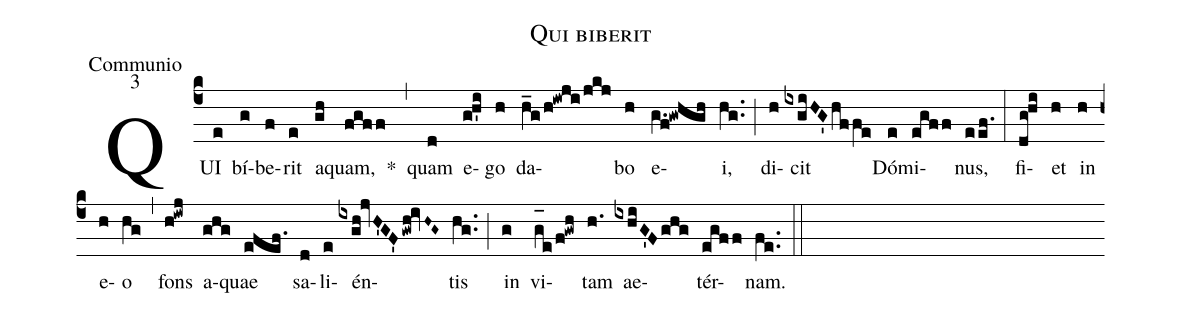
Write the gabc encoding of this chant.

name:Qui biberit;
office-part:Communio;
mode:3;
%%
(c4) QUI(e) bí(g)be(f)rit(e) a(gh)quam,(fgff) *(,) quam(d) e(gh'i)go(h) da(h_g/h!iwji/jkj)bo(h) e(g.f!gwhgh)i,(hg..) (;) di(h)cit(ixgiHG'hffe) Dó(e)mi(egff)nus,(eef.) (:) fi(dg!hi)et(h) in(h) e(h)o(hg) (,) fons(h!iwj) a(ghg)quae(efef.) sa(d)li(e)én(ixgh!jvH'GF'gwh!ivH~G~)tis(hg..) (;) in(g) vi(g_[oh:h]e/f!gwh)tam(h.) ae(ixhiG'Fghg)tér(egff)nam.(fe..) (::)
